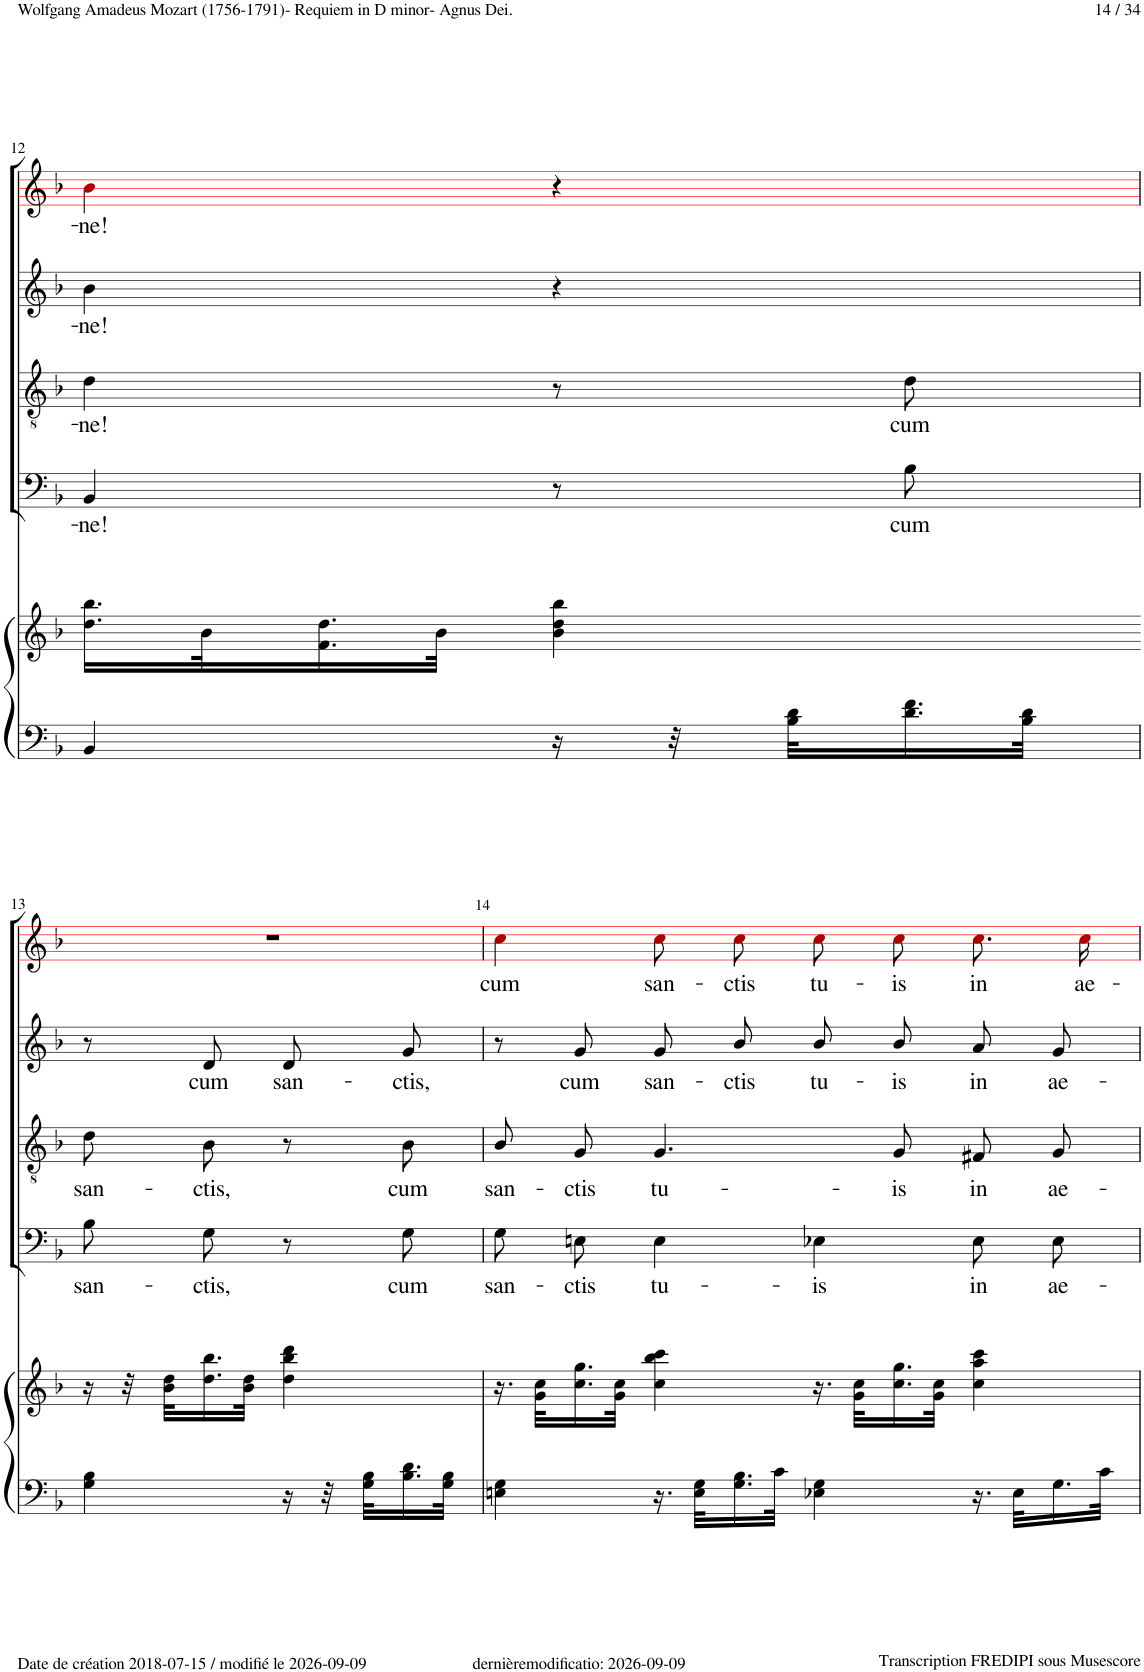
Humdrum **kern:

**kern	**kern	**kern	**text	**kern	**text	**kern	**text	**kern	**text
*part5	*part5	*part4	*part4	*part3	*part3	*part2	*part2	*part1	*part1
*staff6	*staff5	*staff4	*staff4	*staff3	*staff3	*staff2	*staff2	*staff1	*staff1
*I"Piano	*	*I"Bass	*	*I"Tenor	*	*I"Alto	*	*I"Soprano	*
*I'Pno	*	*	*	*	*	*	*	*	*
!!LO:PB:g=z
*clefF4	*clefG2	*clefF4	*	*clefGv2	*	*clefG2	*	*clefG2	*
*	*	*	*	*	*	*	*	*ITrd1c2	*
*k[b-]	*k[b-]	*k[b-]	*	*k[b-]	*	*k[b-]	*	*k[b-]	*
*M4/4	*M4/4	*M4/4	*	*M4/4	*	*M4/4	*	*M4/4	*
*met(c)	*met(c)	*met(c)	*	*met(c)	*	*met(c)	*	*met(c)	*
=12	=12	=12	=12	=12	=12	=12	=12	=12	=12
!	!	!	!LO:LY:b	!	!LO:LY:b	!	!LO:LY:b	!	!LO:LY:b
4BB-/	16.dd\ 16.bb-\LL	4BB-!/	ne!	4d!\	-ne!	4b-!\	-ne!	4b-!i\	-ne!
.	32b-\K	.	.	.	.	.	.	.	.
.	16.f\ 16.dd\	.	.	.	.	.	.	.	.
.	32b-\JJk	.	.	.	.	.	.	.	.
16r	4b-\ 4dd\ 4bb-\	8r	.	8r	.	4r	.	4r	.
32r	.	.	.	.	.	.	.	.	.
32B-\ 32d\KLL	.	.	.	.	.	.	.	.	.
!	!	!	!LO:LY:b	!	!LO:LY:b	!	!	!	!
16.d\ 16.f\	.	8B-!\	cum	8d!\	cum	.	.	.	.
32B-\ 32d\JJk	.	.	.	.	.	.	.	.	.
!!LO:LB:g=z
=13	=13	=13	=13	=13	=13	=13	=13	=13	=13
!	!	!	!LO:LY:b	!	!LO:LY:b	!	!	!	!
4G\ 4B-\	16r	8B-!\L	san-	8d!\L	san-	8r	.	1r	.
.	32r	.	.	.	.	.	.	.	.
.	32b-\ 32dd\KLL	.	.	.	.	.	.	.	.
!	!	!	!LO:LY:b	!	!LO:LY:b	!	!LO:LY:b	!	!
.	16.dd\ 16.bb-\	8G!\J	-ctis,	8B-!\J	-ctis,	8d!/	cum	.	.
.	32b-\ 32dd\JJk	.	.	.	.	.	.	.	.
!	!	!	!	!	!	!	!LO:LY:b	!	!
16r	4dd\ 4bb-\ 4ddd\	8r	.	8r	.	8d!/L	san-	.	.
32r	.	.	.	.	.	.	.	.	.
32G\ 32B-\KLL	.	.	.	.	.	.	.	.	.
!	!	!	!LO:LY:b	!	!LO:LY:b	!	!LO:LY:b	!	!
16.B-\ 16.d\	.	8G!\	cum	8B-!\	cum	8g!/J	-ctis,	.	.
32G\ 32B-\JJk	.	.	.	.	.	.	.	.	.
2ryy	2ryy	2ryy	.	2ryy	.	2ryy	.	.	.
=14	=14	=14	=14	=14	=14	=14	=14	=14	=14
!	!	!	!LO:LY:b	!	!LO:LY:b	!	!	!	!LO:LY:b
4En\ 4G\	16.r	8G!\L	san-	8B-!/L	san-	8r	.	4cc!i\	cum
.	32g\ 32cc\KLL	.	.	.	.	.	.	.	.
!	!	!	!LO:LY:b	!	!LO:LY:b	!	!LO:LY:b	!	!
.	16.cc\ 16.gg\	8En!\J	-ctis	8G!/J	-ctis	8g!/	cum	.	.
.	32g\ 32cc\JJk	.	.	.	.	.	.	.	.
!	!	!	!LO:LY:b	!	!LO:LY:b	!	!LO:LY:b	!	!LO:LY:b
16.r	4cc\ 4bb-\ 4ccc\	4E!\	tu-	4.G!/	tu-	8g!/L	san-	8cc!i\L	san-
32E\ 32G\KLL	.	.	.	.	.	.	.	.	.
!	!	!	!	!	!	!	!LO:LY:b	!	!LO:LY:b
16.G\ 16.B-\	.	.	.	.	.	8b-!/J	-ctis	8cc!i\J	-ctis
32c\JJk	.	.	.	.	.	.	.	.	.
!	!	!	!LO:LY:b	!	!	!	!LO:LY:b	!	!LO:LY:b
4E-X\ 4G\	16.r	4E-X!\	-is	.	.	8b-!/L	tu-	8cc!i\L	tu-
.	32g\ 32cc\KLL	.	.	.	.	.	.	.	.
!	!	!	!	!	!LO:LY:b	!	!LO:LY:b	!	!LO:LY:b
.	16.cc\ 16.gg\	.	.	8G!/	-is	8b-!/J	-is	8cc!i\J	-is
.	32g\ 32cc\JJk	.	.	.	.	.	.	.	.
!	!	!	!LO:LY:b	!	!LO:LY:b	!	!LO:LY:b	!	!LO:LY:b
16.r	4cc\ 4aa\ 4ccc\	8E-!\L	in	8F#X!/L	in	8a!/L	in	8.cc!i\L	in
32E-\KLL	.	.	.	.	.	.	.	.	.
!	!	!	!LO:LY:b	!	!LO:LY:b	!	!LO:LY:b	!	!
16.G\	.	8E-!\J	ae-	8G!/J	ae-	8g!/J	ae-	.	.
!	!	!	!	!	!	!	!	!	!LO:LY:b
.	.	.	.	.	.	.	.	16cc!i\Jk	ae-
32c\JJk	.	.	.	.	.	.	.	.	.
=	=	=	=	=	=	=	=	=	=
*-	*-	*-	*-	*-	*-	*-	*-	*-	*-
